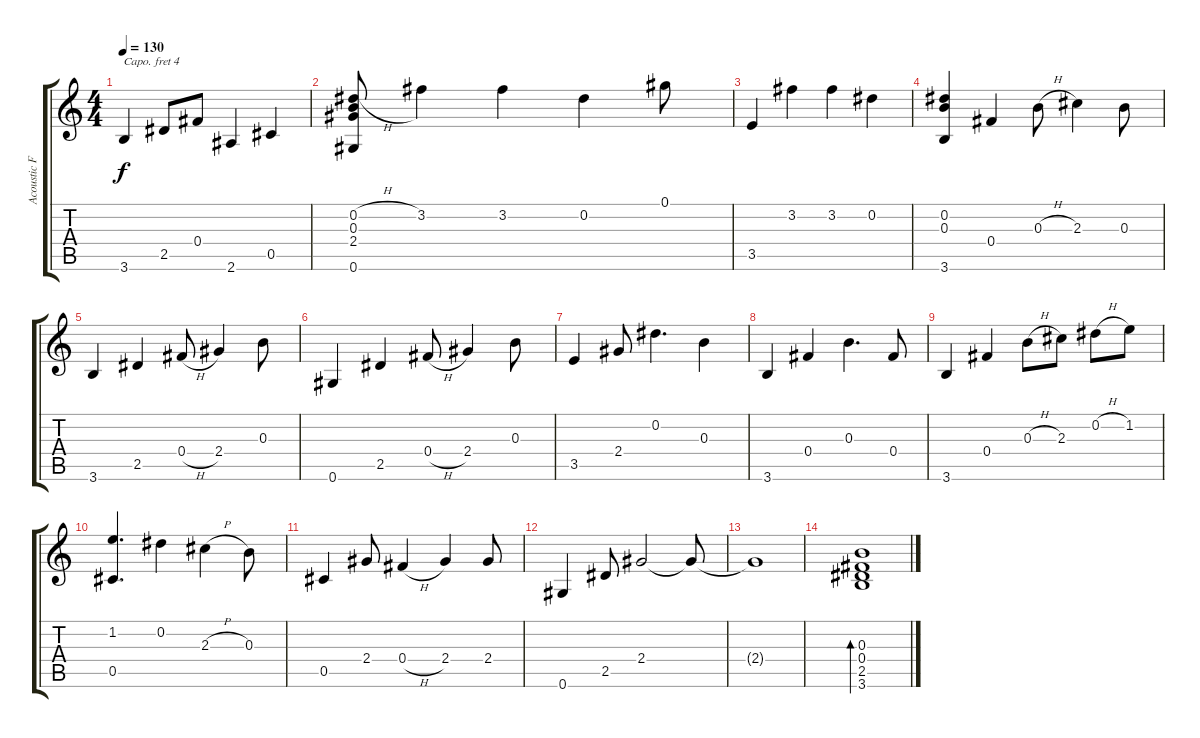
\track ("Acoustic Fingerstyle Guitar Arrangement" "Acoustic F") {instrument acousticguitarnylon}
\staff {score tabs}
\capo 4
\tuning (E4 B3 G3 D3 A2 E2) {hide}
\ts (4 4)
\tempo 130
\clef g2
\ks c
3.6.4{dy f} 2.5.8 0.4.8 2.6.4 0.5.4 |
(0.2{h} 0.3 2.4 0.6).8 3.2.4 3.2.4 0.2.4 0.1.8 |
3.5.4 3.2.4 3.2.4 0.2.4 |
(0.2 0.3 3.6).4 0.4.4 0.3{h}.8 2.3.4 0.3.8 |
3.6.4 2.5.4 0.4{h}.8 2.4.4 0.3.8 |
0.6.4 2.5.4 0.4{h}.8 2.4.4 0.3.8 |
3.5.4 2.4.8 0.2.4{d} 0.3.4 |
3.6.4 0.4.4 0.3.4{d} 0.4.8 |
3.6.4 0.4.4 0.3{h}.8 2.3.8 0.2{h}.8 1.2.8 |
(1.2 0.5).4{d} 0.2.4 2.3{h}.4 0.3.8 |
0.5.4 2.4.8 0.4{h}.4 2.4.4 2.4.8 |
0.6.4 2.5.8 2.4.2 2.4{t}.8 |
2.4{t}.1 |
(0.3 0.4 2.5 3.6).1{bd 480}
